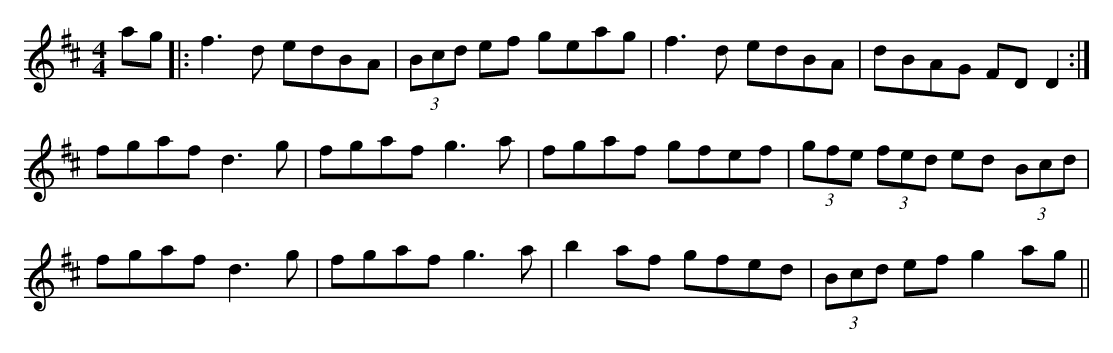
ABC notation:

X:1
M:4/4
K:D
ag|:f3d edBA|(3Bcd ef geag|f3d edBA|dBAG FDD2:|
fgaf d3g|fgaf g3a|fgaf gfef|(3gfe (3fed ed (3Bcd|
fgaf d3g|fgaf g3a|b2 af gfed|(3Bcd ef g2 ag||
